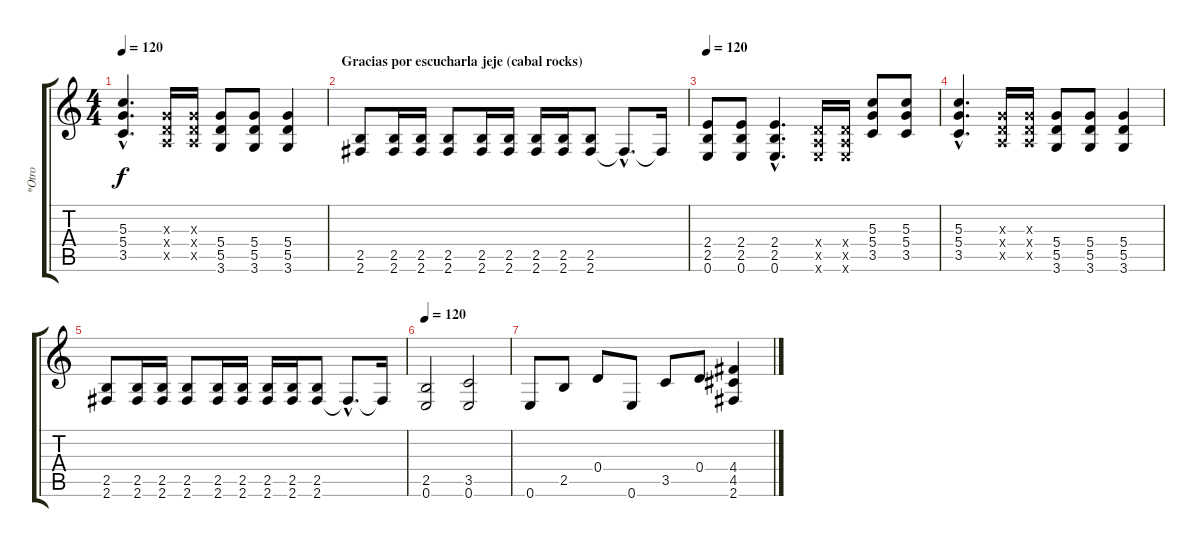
\track ("*Otro" "*Otro") {instrument acousticguitarsteel}
\staff {score tabs}
\tuning (E4 B3 G3 D3 A2 E2) {hide}
\ts (4 4)
\tempo 120
\clef g2
\ks c
(5.3{hac} 5.4{hac} 3.5{hac}).4{d dy f} (0.3{x} 0.4{x} 0.5{x}).16 (0.3{x} 0.4{x} 0.5{x}).16 (5.4 5.5 3.6).8 (5.4 5.5 3.6).8 (5.4 5.5 3.6).4 |
\section ("" "Gracias por escucharla jeje (cabal rocks)")
(2.5 2.6).8 (2.5 2.6).16 (2.5 2.6).16 (2.5 2.6).8 (2.5 2.6).16 (2.5 2.6).16 (2.5 2.6).16 (2.5 2.6).16 (2.5 2.6).8 2.6{hac t}.8{d} 2.6{t}.16 |
\tempo 120
(2.4 2.5 0.6).8 (2.4 2.5 0.6).8 (2.4{hac} 2.5{hac} 0.6{hac}).4{d} (0.4{x} 0.5{x} 0.6{x}).16 (0.4{x} 0.5{x} 0.6{x}).16 (5.3 5.4 3.5).8 (5.3 5.4 3.5).8 |
(5.3{hac} 5.4{hac} 3.5{hac}).4{d} (0.3{x} 0.4{x} 0.5{x}).16 (0.3{x} 0.4{x} 0.5{x}).16 (5.4 5.5 3.6).8 (5.4 5.5 3.6).8 (5.4 5.5 3.6).4 |
(2.5 2.6).8 (2.5 2.6).16 (2.5 2.6).16 (2.5 2.6).8 (2.5 2.6).16 (2.5 2.6).16 (2.5 2.6).16 (2.5 2.6).16 (2.5 2.6).8 2.6{hac t}.8{d} 2.6{t}.16 |
\tempo 120
(2.5 0.6).2 (3.5 0.6).2 |
0.6.8 2.5.8 0.4.8 0.6.8 3.5.8 0.4.8 (4.4 4.5 2.6).4
